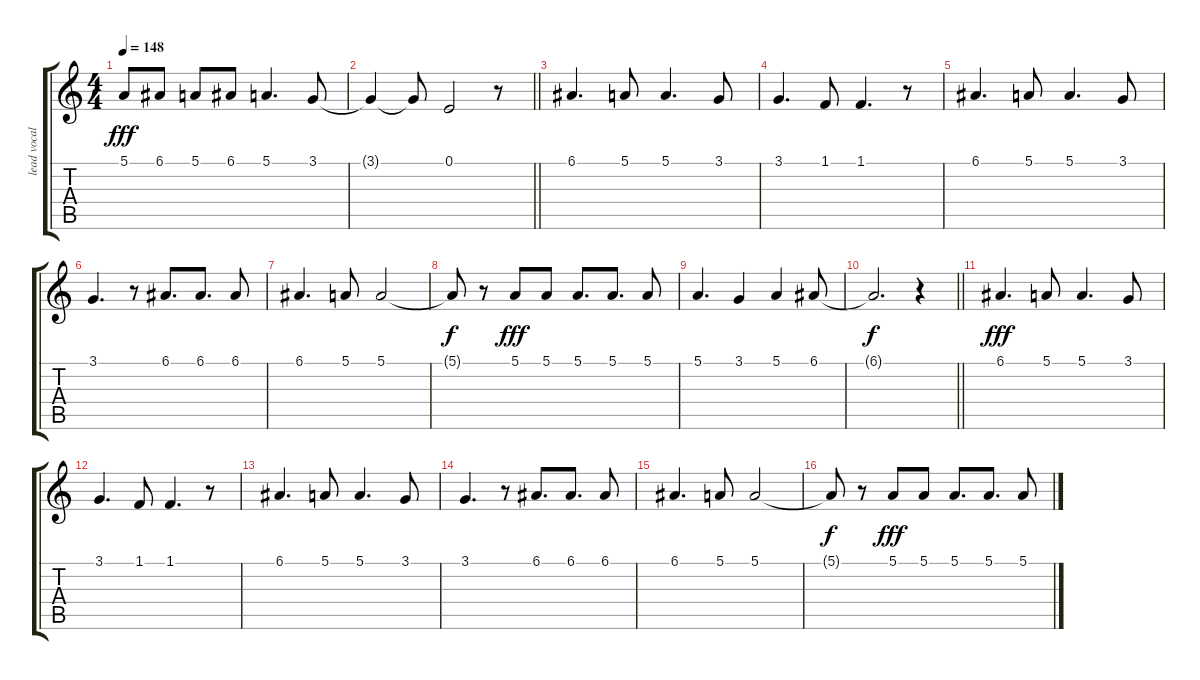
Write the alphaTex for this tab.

\track ("lead vocal" "lead vocal") {instrument altosax}
\staff {score tabs}
\tuning (E4 B3 G3 D3 A2 E2) {hide}
\ts (4 4)
\tempo 148
\clef g2
\ks c
5.1.8{dy fff} 6.1.8 5.1.8 6.1.8 5.1.4{d} 3.1.8 |
\barLineRight lightlight
3.1{t}.4 3.1{t}.8 0.1.2 r.8 |
\section ("" "")
6.1.4{d} 5.1.8 5.1.4{d} 3.1.8 |
3.1.4{d} 1.1.8 1.1.4{d} r.8 |
6.1.4{d} 5.1.8 5.1.4{d} 3.1.8 |
3.1.4{d} r.8 6.1.8{d} 6.1.8{d} 6.1.8 |
6.1.4{d} 5.1.8 5.1.2 |
5.1{t}.8{dy f} r.8 5.1.8{dy fff} 5.1.8 5.1.8{d} 5.1.8{d} 5.1.8 |
5.1.4{d} 3.1.4 5.1.4 6.1.8 |
\barLineRight lightlight
6.1{t}.2{d dy f} r.4 |
6.1.4{d dy fff} 5.1.8 5.1.4{d} 3.1.8 |
3.1.4{d} 1.1.8 1.1.4{d} r.8 |
6.1.4{d} 5.1.8 5.1.4{d} 3.1.8 |
3.1.4{d} r.8 6.1.8{d} 6.1.8{d} 6.1.8 |
6.1.4{d} 5.1.8 5.1.2 |
5.1{t}.8{dy f} r.8 5.1.8{dy fff} 5.1.8 5.1.8{d} 5.1.8{d} 5.1.8
